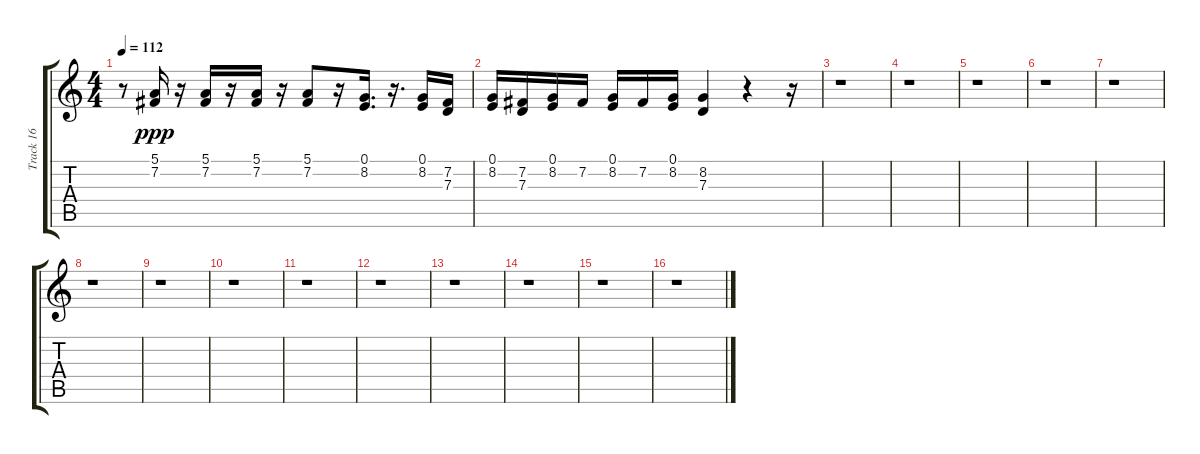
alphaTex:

\track ("Track 16" "Track 16") {instrument acousticgrandpiano}
\staff {score tabs}
\tuning (E4 B3 G3 D3 A2 E2) {hide}
\ts (4 4)
\tempo 112
\clef g2
\ks c
r.8{dy ppp} (5.1 7.2).16 r.16 (5.1 7.2).16 r.16 (5.1 7.2).16 r.16 (5.1 7.2).8 r.16 (0.1 8.2).16{d} r.16{d} (0.1 8.2).16 (7.2 7.3).16 |
(0.1 8.2).16 (7.2 7.3).16 (0.1 8.2).16 7.2.16 (0.1 8.2).16 7.2.16 (0.1 8.2).16 (8.2 7.3).4 r.4 r.16 |
r.1 |
r.1 |
r.1 |
r.1 |
r.1 |
r.1 |
r.1 |
r.1 |
r.1 |
r.1 |
r.1 |
r.1 |
r.1 |
r.1
